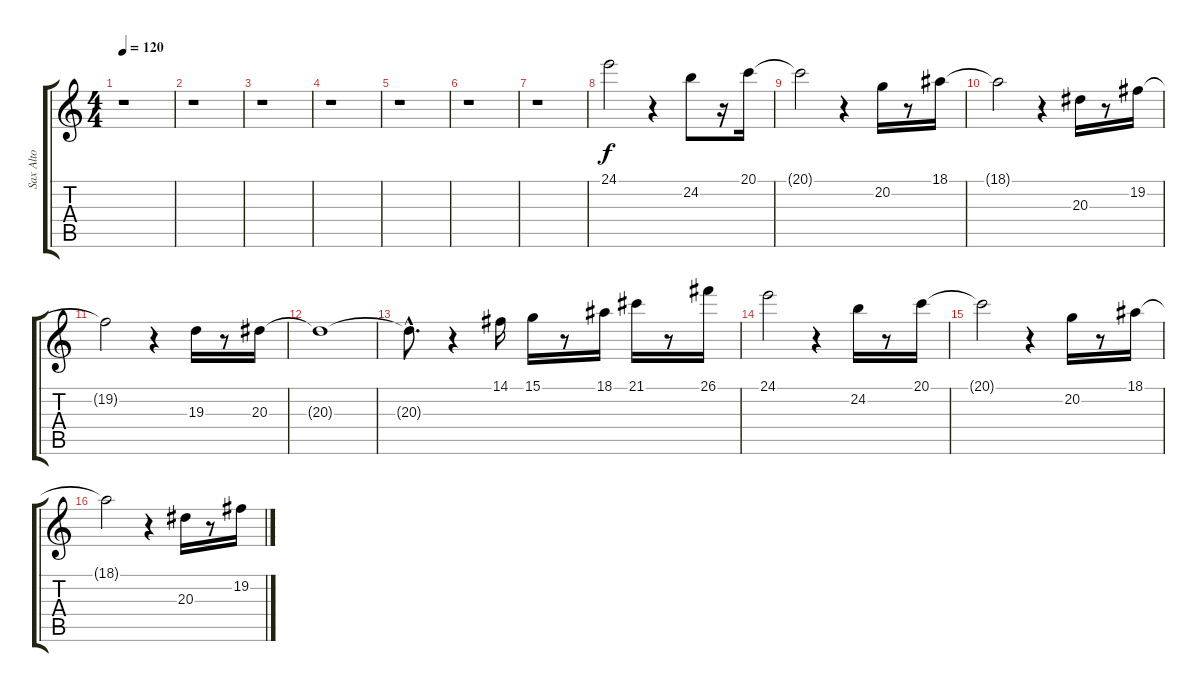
\track ("Sax Alto" "Sax Alto") {instrument altosax}
\staff {score tabs}
\tuning (E4 B3 G3 D3 A2 E2) {hide}
\ts (4 4)
\tempo 120
\clef g2
\ks c
r.1{dy f} |
r.1 |
r.1 |
r.1 |
r.1 |
r.1 |
r.1 |
24.1.2 r.4 24.2.8 r.16 20.1.16 |
20.1{t}.2 r.4 20.2.16 r.8 18.1.16 |
18.1{t}.2 r.4 20.3.16 r.8 19.2.16 |
19.2{t}.2 r.4 19.3.16 r.8 20.3.16 |
20.3{t}.1 |
20.3{hac t}.8{d} r.4 14.1.16 15.1.16 r.8 18.1.16 21.1.16 r.8 26.1.16 |
24.1.2 r.4 24.2.16 r.8 20.1.16 |
20.1{t}.2 r.4 20.2.16 r.8 18.1.16 |
18.1{t}.2 r.4 20.3.16 r.8 19.2.16
